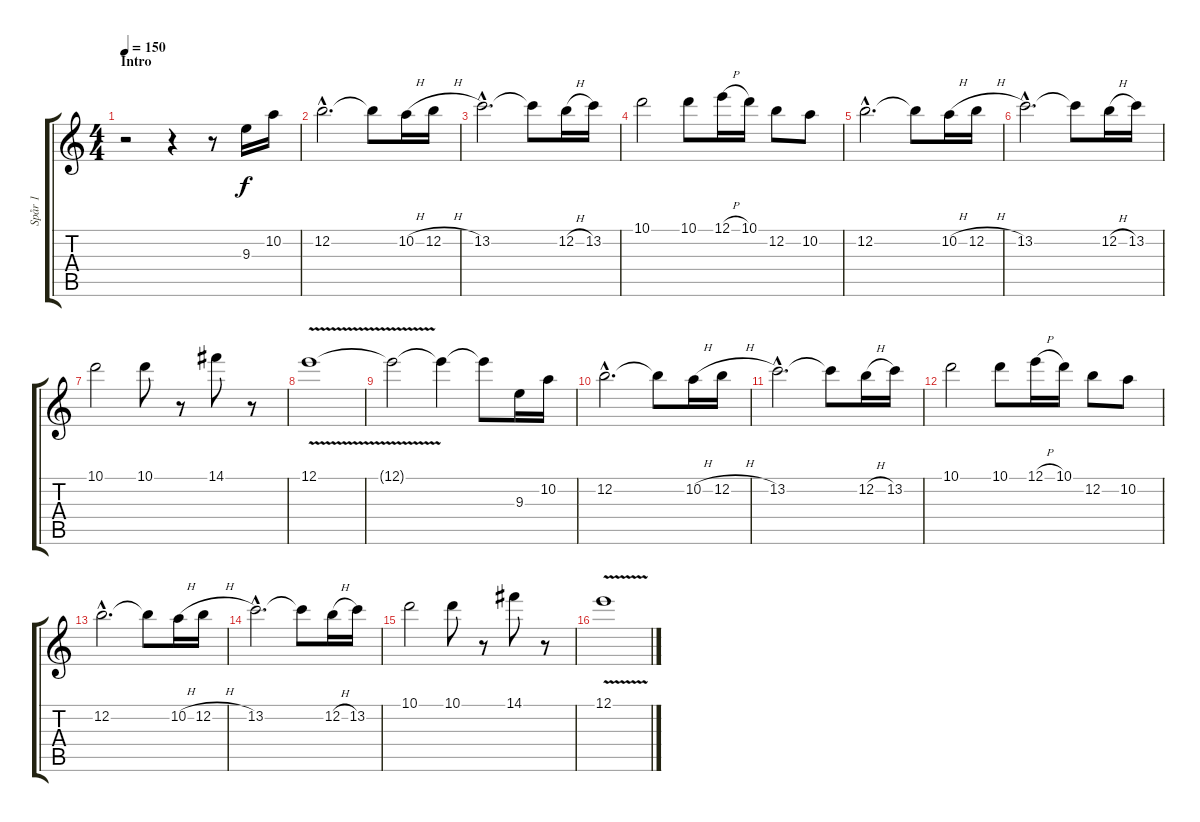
\track ("Spår 1" "Spår 1") {instrument distortionguitar}
\staff {score tabs}
\tuning (E4 B3 G3 D3 A2 E2) {hide}
\ts (4 4)
\section ("" "Intro")
\tempo 150
\clef g2
\ks c
r.2{dy f instrument distortionguitar} r.4 r.8 9.3.16 10.2.16 |
12.2{hac}.2{d} 12.2{t}.8 10.2{h}.16 12.2{h}.16 |
13.2{hac}.2{d} 13.2{t}.8 12.2{h}.16 13.2.16 |
10.1.2 10.1.8 12.1{h}.16 10.1.16 12.2.8 10.2.8 |
12.2{hac}.2{d} 12.2{t}.8 10.2{h}.16 12.2{h}.16 |
13.2{hac}.2{d} 13.2{t}.8 12.2{h}.16 13.2.16 |
10.1.2 10.1.8 r.8 14.1.8 r.8 |
12.1{v}.1 |
12.1{t}.2 12.1{t}.4 12.1{t}.8 9.3.16 10.2.16 |
\section ("" "")
12.2{hac}.2{d} 12.2{t}.8 10.2{h}.16 12.2{h}.16 |
13.2{hac}.2{d} 13.2{t}.8 12.2{h}.16 13.2.16 |
10.1.2 10.1.8 12.1{h}.16 10.1.16 12.2.8 10.2.8 |
12.2{hac}.2{d} 12.2{t}.8 10.2{h}.16 12.2{h}.16 |
13.2{hac}.2{d} 13.2{t}.8 12.2{h}.16 13.2.16 |
10.1.2 10.1.8 r.8 14.1.8 r.8 |
12.1{v}.1
